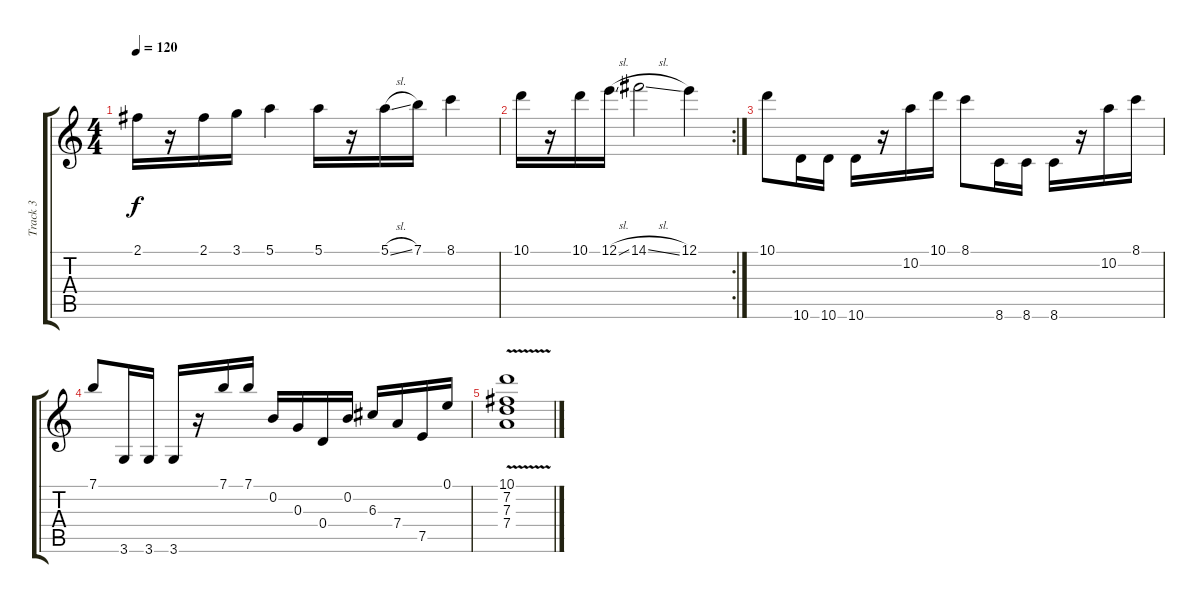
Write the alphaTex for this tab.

\track ("Track 3" "Track 3") {instrument overdrivenguitar}
\staff {score tabs}
\tuning (E4 B3 G3 D3 A2 E2) {hide}
\ts (4 4)
\tempo 120
\clef g2
\ks c
2.1.16{dy f} r.16 2.1.16 3.1.16 5.1.4 5.1.16 r.16 5.1{sl}.16 7.1.16 8.1.4 |
\rc 2
10.1.16 r.16 10.1.16 12.1{sl}.16 14.1{sl}.2 12.1.4 |
10.1.8 10.6.16 10.6.16 10.6.16 r.16 10.2.16 10.1.16 8.1.8 8.6.16 8.6.16 8.6.16 r.16 10.2.16 8.1.16 |
7.1.8 3.6.16 3.6.16 3.6.16 r.16 7.1.16 7.1.16 0.2.16 0.3.16 0.4.16 0.2.16 6.3.16 7.4.16 7.5.16 0.1.16 |
(10.1{v} 7.2 7.3 7.4).1
